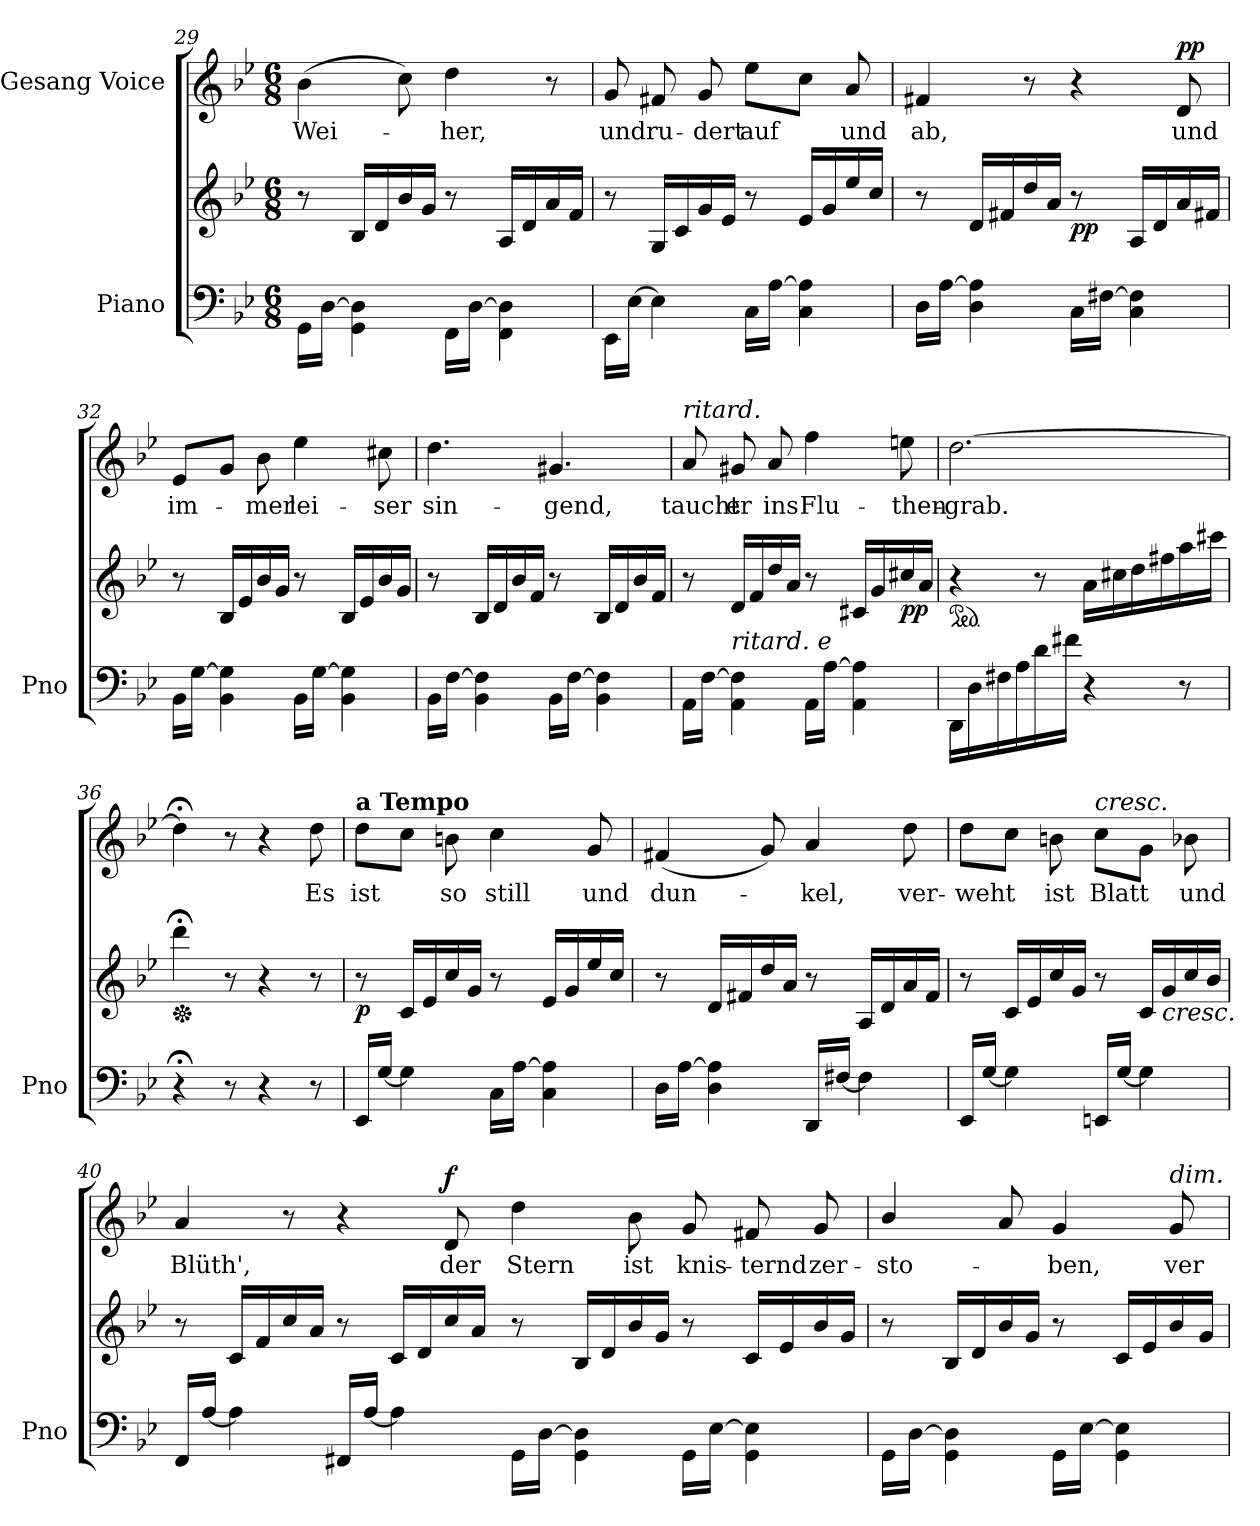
**kern	**kern	**dynam	**kern	**text	**dynam
*part2	*part2	*part2	*part1	*part1	*part1
*staff3	*staff2	*staff2/3	*staff1	*staff1	*staff1
*I"Piano	*	*	*I"Gesang Voice	*	*
*I'Pno	*	*	*	*	*
*clefF4	*clefG2	*	*clefG2	*	*
*k[b-e-]	*k[b-e-]	*	*k[b-e-]	*	*
*M6/8	*M6/8	*	*M6/8	*	*
=29	=29	=29	=29	=29	=29
!	!	!	!	!LO:LY:b	!
16GG\LL	8r	.	(>4b-\	Wei-	.
[16D\JJ	.	.	.	.	.
4GG\ 4D\]	16B-/LL	.	.	.	.
.	16d/	.	.	.	.
.	16b-/	.	8cc\)	.	.
.	16g/JJ	.	.	.	.
!	!	!	!	!LO:LY:b	!
16FF\LL	8r	.	4dd\	-her,	.
[16D\JJ	.	.	.	.	.
4FF\ 4D\]	16A/LL	.	.	.	.
.	16d/	.	.	.	.
.	16a/	.	8r	.	.
.	16f/JJ	.	.	.	.
=30	=30	=30	=30	=30	=30
!	!	!	!	!LO:LY:b	!
16EE-\LL	8r	.	8g/	und	.
[16E-\JJ	.	.	.	.	.
!	!	!	!	!LO:LY:b	!
4E-\]	16G/LL	.	8f#X/	ru-	.
.	16c/	.	.	.	.
!	!	!	!	!LO:LY:b	!
.	16g/	.	8g/	-dert	.
.	16e-/JJ	.	.	.	.
!	!	!	!	!LO:LY:b	!
16C\LL	8r	.	8ee-\L	auf	.
[16A\JJ	.	.	.	.	.
4C\ 4A\]	16e-/LL	.	8cc\J	.	.
.	16g/	.	.	.	.
!	!	!	!	!LO:LY:b	!
.	16ee-/	.	8a/	und	.
.	16cc/JJ	.	.	.	.
!!LO:LB:g=z
=31	=31	=31	=31	=31	=31
!	!	!	!	!LO:LY:b	!
16D\LL	8r	.	4f#X/	ab,	.
[16A\JJ	.	.	.	.	.
4D\ 4A\]	16d/LL	.	.	.	.
.	16f#X/	.	.	.	.
.	16dd/	.	8r	.	.
.	16a/JJ	.	.	.	.
!	!	!LO:DY:b	!	!	!
16C\LL	8r	pp	4r	.	.
[16F#X\JJ	.	.	.	.	.
4C\ 4F#\]	16A/LL	.	.	.	.
.	16d/	.	.	.	.
!	!	!	!	!LO:LY:b	!LO:DY:a
.	16a/	.	8d/	und	pp
.	16f#X/JJ	.	.	.	.
=32	=32	=32	=32	=32	=32
!	!	!	!	!LO:LY:b	!
16BB-\LL	8r	.	8e-/L	im-	.
[16G\JJ	.	.	.	.	.
4BB-\ 4G\]	16B-/LL	.	8g/J	.	.
.	16e-/	.	.	.	.
!	!	!	!	!LO:LY:b	!
.	16b-/	.	8b-\	-mer	.
.	16g/JJ	.	.	.	.
!	!	!	!	!LO:LY:b	!
16BB-\LL	8r	.	4ee-\	lei-	.
[16G\JJ	.	.	.	.	.
4BB-\ 4G\]	16B-/LL	.	.	.	.
.	16e-/	.	.	.	.
!	!	!	!	!LO:LY:b	!
.	16b-/	.	8cc#X\	-ser	.
.	16g/JJ	.	.	.	.
=33	=33	=33	=33	=33	=33
!	!	!	!	!LO:LY:b	!
16BB-\LL	8r	.	4.dd\	sin-	.
[16F\JJ	.	.	.	.	.
4BB-\ 4F\]	16B-/LL	.	.	.	.
.	16d/	.	.	.	.
.	16b-/	.	.	.	.
.	16f/JJ	.	.	.	.
!	!	!	!	!LO:LY:b	!
16BB-\LL	8r	.	4.g#X/	-gend,	.
[16F\JJ	.	.	.	.	.
4BB-\ 4F\]	16B-/LL	.	.	.	.
.	16d/	.	.	.	.
.	16b-/	.	.	.	.
.	16f/JJ	.	.	.	.
!!LO:LB:g=z
=34	=34	=34	=34	=34	=34
!	!	!	!LO:TX:a:i:t=ritard.	!	!
!	!	!	!	!LO:LY:b	!
16AA\LL	8r	.	8a/	taucht	.
[16F\JJ	.	.	.	.	.
!LO:TX:a:i:t=ritard.         e	!	!	!	!	!
!	!	!	!	!LO:LY:b	!
4AA\ 4F\]	16d/LL	.	8g#X/	er	.
.	16f/	.	.	.	.
*	*	*	*MM70	*	*
!	!	!	!	!LO:LY:b	!
.	16dd/	.	8a/	ins	.
.	16a/JJ	.	.	.	.
!	!	!	!	!LO:LY:b	!
16AA\LL	8r	.	4ff\	Flu-	.
[16A\JJ	.	.	.	.	.
4AA\ 4A\]	16c#X/LL	.	.	.	.
.	16g/	.	.	.	.
!	!	!LO:DY:b	!	!LO:LY:b	!
.	16cc#X/	pp	8een\	-then-	.
.	16a/JJ	.	.	.	.
=35	=35	=35	=35	=35	=35
*	*ped	*	*	*	*
!	!	!	!	!LO:LY:b	!
16DD\LL	4r	.	[2.dd\	-grab.	.
16D\	.	.	.	.	.
16F#X\	.	.	.	.	.
16A\	.	.	.	.	.
16d\	8r	.	.	.	.
16f#X\JJ	.	.	.	.	.
4r	16a\LL	.	.	.	.
.	16cc#X\	.	.	.	.
.	16dd\	.	.	.	.
.	16ff#X\	.	.	.	.
8r	16aa\	.	.	.	.
.	16ccc#X\JJ	.	.	.	.
=36	=36	=36	=36	=36	=36
*	*Xped	*	*	*	*
4r;<	4ddd;<\	.	4dd;<\]	.	.
8r	8r	.	8r	.	.
4r	4r	.	4r	.	.
!	!	!	!	!LO:LY:b	!
8r	8r	.	8dd\	Es	.
=37	=37	=37	=37	=37	=37
!	!	!	!LO:TX:a:B:t=a Tempo	!	!
!	!	!LO:DY:b	!	!LO:LY:b	!
16EE-/LL	8r	p	8dd\L	ist	.
[16G/JJ	.	.	.	.	.
4G\]	16c/LL	.	8cc\J	.	.
.	16e-/	.	.	.	.
!	!	!	!	!LO:LY:b	!
.	16cc/	.	8bn\	so	.
.	16g/JJ	.	.	.	.
!	!	!	!	!LO:LY:b	!
16C\LL	8r	.	4cc\	still	.
[16A\JJ	.	.	.	.	.
4C\ 4A\]	16e-/LL	.	.	.	.
.	16g/	.	.	.	.
!	!	!	!	!LO:LY:b	!
.	16ee-/	.	8g/	und	.
.	16cc/JJ	.	.	.	.
!!LO:PB:g=z
=38	=38	=38	=38	=38	=38
!	!	!	!	!LO:LY:b	!
16D\LL	8r	.	(<4f#X/	dun-	.
[16A\JJ	.	.	.	.	.
4D\ 4A\]	16d/LL	.	.	.	.
.	16f#X/	.	.	.	.
.	16dd/	.	8g/)	.	.
.	16a/JJ	.	.	.	.
!	!	!	!	!LO:LY:b	!
16DD/LL	8r	.	4a/	-kel,	.
[16F#X/JJ	.	.	.	.	.
4F#\]	16A/LL	.	.	.	.
.	16d/	.	.	.	.
!	!	!	!	!LO:LY:b	!
.	16a/	.	8dd\	ver-	.
.	16f#/JJ	.	.	.	.
=39	=39	=39	=39	=39	=39
!	!	!	!	!LO:LY:b	!
16EE-/LL	8r	.	8dd\L	-weht	.
[16G/JJ	.	.	.	.	.
4G\]	16c/LL	.	8cc\J	.	.
.	16e-/	.	.	.	.
!	!	!	!	!LO:LY:b	!
.	16cc/	.	8bn\	ist	.
.	16g/JJ	.	.	.	.
!	!	!	!LO:TX:a:i:t=cresc.	!	!
!	!	!	!	!LO:LY:b	!
16EEn/LL	8r	.	8cc\L	Blatt	.
[16G/JJ	.	.	.	.	.
4G\]	16c/LL	.	8g\J	.	.
!	!LO:TX:b:i:t=cresc.	!	!	!	!
.	16g/	.	.	.	.
!	!	!	!	!LO:LY:b	!
.	16cc/	.	8b-X\	und	.
.	16b-/JJ	.	.	.	.
=40	=40	=40	=40	=40	=40
!	!	!	!	!LO:LY:b	!
16FF/LL	8r	.	4a/	Blüth',	.
[16A/JJ	.	.	.	.	.
4A\]	16c/LL	.	.	.	.
.	16f/	.	.	.	.
.	16cc/	.	8r	.	.
.	16a/JJ	.	.	.	.
16FF#X/LL	8r	.	4r	.	.
[16A/JJ	.	.	.	.	.
4A\]	16c/LL	.	.	.	.
.	16d/	.	.	.	.
!	!	!	!	!LO:LY:b	!LO:DY:a
.	16cc/	.	8d/	der	f
.	16a/JJ	.	.	.	.
!!LO:PB:g=z
=41-	=41-	=41-	=41-	=41-	=41-
!	!	!	!	!LO:LY:b	!
16GG\LL	8r	.	4dd\	Stern	.
[16D\JJ	.	.	.	.	.
4GG\ 4D\]	16B-/LL	.	.	.	.
.	16d/	.	.	.	.
!	!	!	!	!LO:LY:b	!
.	16b-/	.	8b-\	ist	.
.	16g/JJ	.	.	.	.
!	!	!	!	!LO:LY:b	!
16GG\LL	8r	.	8g/	knis-	.
[16E-\JJ	.	.	.	.	.
!	!	!	!	!LO:LY:b	!
4GG\ 4E-\]	16c/LL	.	8f#X/	-ternd	.
.	16e-/	.	.	.	.
!	!	!	!	!LO:LY:b	!
.	16b-/	.	8g/	zer-	.
.	16g/JJ	.	.	.	.
=42	=42	=42	=42	=42	=42
!	!	!	!	!LO:LY:b	!
16GG\LL	8r	.	4b-/	-sto-	.
[16D\JJ	.	.	.	.	.
4GG\ 4D\]	16B-/LL	.	.	.	.
.	16d/	.	.	.	.
.	16b-/	.	8a/	.	.
.	16g/JJ	.	.	.	.
!	!	!	!	!LO:LY:b	!
16GG\LL	8r	.	4g/	-ben,	.
[16E-\JJ	.	.	.	.	.
4GG\ 4E-\]	16c/LL	.	.	.	.
.	16e-/	.	.	.	.
!	!	!	!LO:TX:a:i:t=dim.	!	!
!	!	!	!	!LO:LY:b	!
.	16b-/	.	8g/	ver-	.
.	16g/JJ	.	.	.	.
=	=	=	=	=	=
*-	*-	*-	*-	*-	*-
